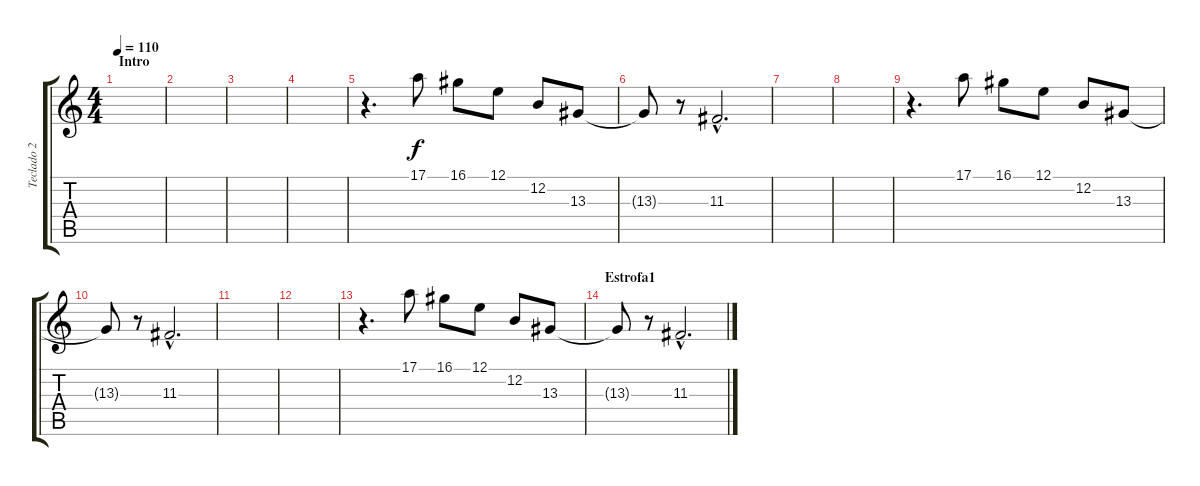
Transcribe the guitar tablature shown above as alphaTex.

\track ("Teclado 2" "Teclado 2") {instrument honkytonkpiano}
\staff {score tabs}
\tuning (E4 B3 G3 D3 A2 E2) {hide}
\ts (4 4)
\section ("" "Intro")
\tempo 110
\clef g2
\ks c
|
|
|
|
r.4{d} 17.1.8 16.1.8 12.1.8 12.2.8 13.3.8 |
13.3{t}.8 r.8 11.3{hac}.2{d} |
|
|
r.4{d} 17.1.8 16.1.8 12.1.8 12.2.8 13.3.8 |
13.3{t}.8 r.8 11.3{hac}.2{d} |
|
|
r.4{d} 17.1.8 16.1.8 12.1.8 12.2.8 13.3.8 |
\section ("" "Estrofa1")
13.3{t}.8 r.8 11.3{hac}.2{d}
